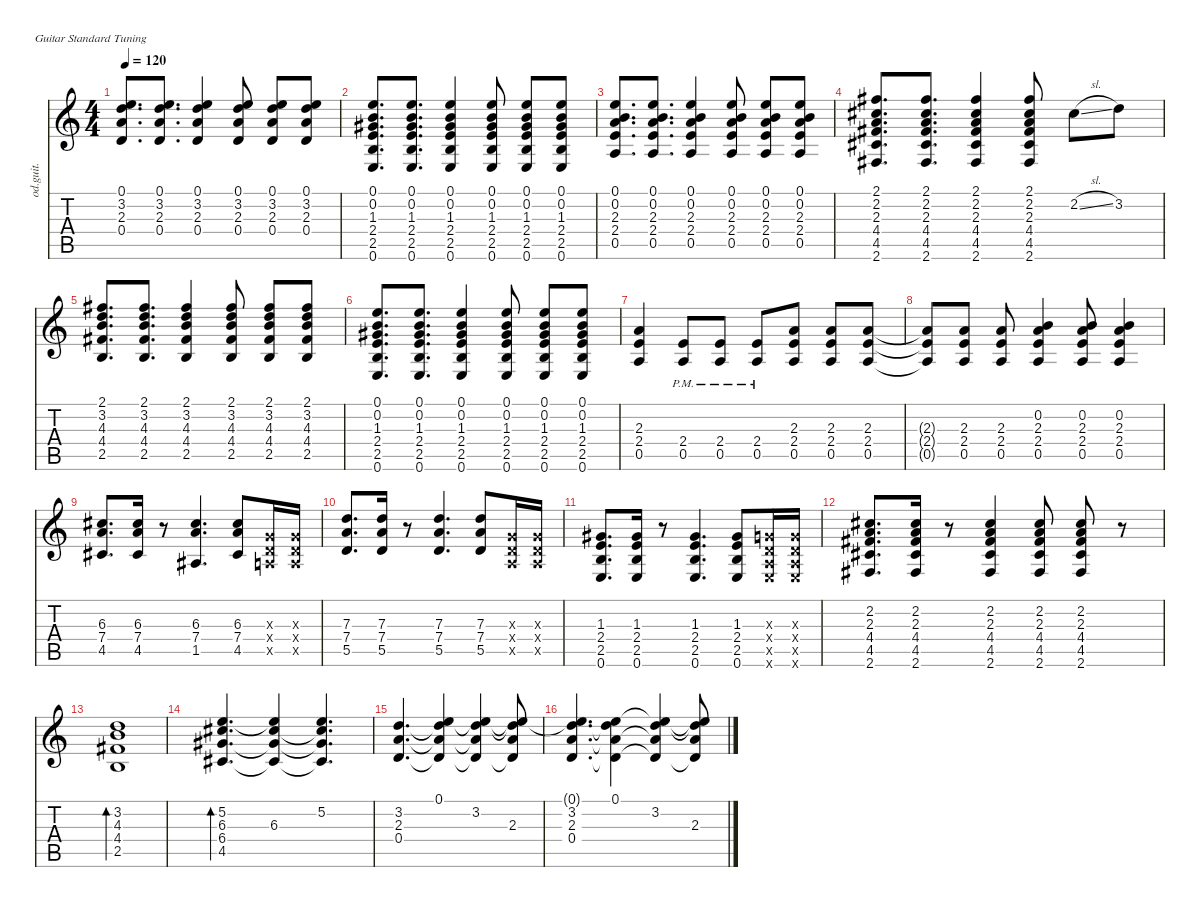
\defaultSystemsLayout 4
\hideDynamics
\bracketExtendMode nobrackets
\track ("Overdriven Guitar 2" "od.guit.") {instrument overdrivenguitar}
\staff {score tabs}
\tuning (E4 B3 G3 D3 A2 E2)
\ts (4 4)
\tempo 120
\clef g2
\ks c
(0.1 3.2 2.3 0.4).8{d dy mf beam Up} (0.1 3.2 2.3 0.4).8{d beam Up} (0.1 3.2 2.3 0.4).4{beam Up} (0.1 3.2 2.3 0.4).8{beam Up} (0.1 3.2 2.3 0.4).8{beam Up} (0.1 3.2 2.3 0.4).8{beam Up} |
(0.1 0.2 1.3{acc #} 2.4 2.5 0.6).8{d beam Up} (0.1 0.2 1.3{acc #} 2.4 2.5 0.6).8{d beam Up} (0.1 0.2 1.3{acc #} 2.4 2.5 0.6).4{beam Up} (0.1 0.2 1.3{acc #} 2.4 2.5 0.6).8{beam Up} (0.1 0.2 1.3{acc #} 2.4 2.5 0.6).8{beam Up} (0.1 0.2 1.3{acc #} 2.4 2.5 0.6).8{beam Up} |
(0.1 0.2 2.3 2.4 0.5).8{d beam Up} (0.1 0.2 2.3 2.4 0.5).8{d beam Up} (0.1 0.2 2.3 2.4 0.5).4{beam Up} (0.1 0.2 2.3 2.4 0.5).8{beam Up} (0.1 0.2 2.3 2.4 0.5).8{beam Up} (0.1 0.2 2.3 2.4 0.5).8{beam Up} |
(2.1{acc #} 2.2{acc #} 2.3 4.4{acc #} 4.5{acc #} 2.6{acc #}).8{d beam Up} (2.1{acc #} 2.2{acc #} 2.3 4.4{acc #} 4.5{acc #} 2.6{acc #}).8{d beam Up} (2.1{acc #} 2.2{acc #} 2.3 4.4{acc #} 4.5{acc #} 2.6{acc #}).4{beam Up} (2.1{acc #} 2.2{acc #} 2.3 4.4{acc #} 4.5{acc #} 2.6{acc #}).8{beam Up} 2.2{sl acc #}.8{beam Down} 3.2.8{beam Down} |
(2.1{acc #} 3.2 4.3 4.4{acc #} 2.5).8{d beam Up} (2.1{acc #} 3.2 4.3 4.4{acc #} 2.5).8{d beam Up} (2.1{acc #} 3.2 4.3 4.4{acc #} 2.5).4{beam Up} (2.1{acc #} 3.2 4.3 4.4{acc #} 2.5).8{beam Up} (2.1{acc #} 3.2 4.3 4.4{acc #} 2.5).8{beam Up} (2.1{acc #} 3.2 4.3 4.4{acc #} 2.5).8{beam Up} |
(0.1 0.2 1.3{acc #} 2.4 2.5 0.6).8{d beam Up} (0.1 0.2 1.3{acc #} 2.4 2.5 0.6).8{d beam Up} (0.1 0.2 1.3{acc #} 2.4 2.5 0.6).4{beam Up} (0.1 0.2 1.3{acc #} 2.4 2.5 0.6).8{beam Up} (0.1 0.2 1.3{acc #} 2.4 2.5 0.6).8{beam Up} (0.1 0.2 1.3{acc #} 2.4 2.5 0.6).8{beam Up} |
(2.3 2.4 0.5).4{beam Up} (2.4{pm} 0.5{pm}).8{beam Up} (2.4{pm} 0.5{pm}).8{beam Up} (2.4{pm} 0.5{pm}).8{beam Up} (2.3 2.4 0.5).8{beam Up} (2.3 2.4 0.5).8{beam Up} (2.3 2.4 0.5).8{beam Up} |
(2.3{t} 2.4{t} 0.5{t}).8{beam Up} (2.3 2.4 0.5).8{beam Up} (2.3 2.4 0.5).8{beam Up} (0.2 2.3 2.4 0.5).4{beam Up} (0.2 2.3 2.4 0.5).8{beam Up} (0.2 2.3 2.4 0.5).4{beam Up} |
(6.3{acc #} 7.4 4.5{acc #}).8{d beam Up} (6.3{acc #} 7.4 4.5{acc #}).16{beam Up} r.8{beam Down} (6.3{acc #} 7.4 1.5{acc #}).4{d beam Up} (6.3{acc #} 7.4 4.5{acc #}).8{beam Up} (0.3{x} 0.4{x} 0.5{x}).16{beam Up} (0.3{x} 0.4{x} 0.5{x}).16{beam Up} |
(7.3 7.4 5.5).8{d beam Up} (7.3 7.4 5.5).16{beam Up} r.8{beam Down} (7.3 7.4 5.5).4{d beam Up} (7.3 7.4 5.5).8{beam Up} (0.3{x} 0.4{x} 0.5{x}).16{beam Up} (0.5{x} 0.4{x} 0.3{x}).16{beam Up} |
(1.3{acc #} 2.4 2.5 0.6).8{d beam Up} (1.3{acc #} 2.4 2.5 0.6).16{beam Up} r.8{beam Down} (0.6 2.5 2.4 1.3{acc #}).4{d beam Up} (1.3{acc #} 2.4 2.5 0.6).8{beam Up} (0.6{x} 0.5{x} 0.4{x} 0.3{x}).16{beam Up} (0.3{x} 0.4{x} 0.5{x} 0.6{x}).16{beam Up} |
(2.2{acc #} 2.3 4.4{acc #} 4.5{acc #} 2.6{acc #}).8{d beam Up} (2.6{acc #} 4.5{acc #} 4.4{acc #} 2.3 2.2{acc #}).16{beam Up} r.8{beam Down} (2.2{acc #} 2.3 4.4{acc #} 4.5{acc #} 2.6{acc #}).4{beam Up} (2.2{acc #} 2.3 4.4{acc #} 4.5{acc #} 2.6{acc #}).8{beam Up} (2.2{acc #} 2.3 4.4{acc #} 4.5{acc #} 2.6{acc #}).8{beam Up} r.8{beam Down} |
(3.2 4.3 4.4{acc #} 2.5).1{bd 478 beam Up} |
(5.2 6.3{acc #} 6.4{acc #} 4.5{acc #}).4{d bd 477 beam Up} (6.3{acc #} 5.2{t} 6.4{t acc #} 4.5{t acc #}).4{beam Up} (5.2 6.3{t acc #} 6.4{t acc #} 4.5{t acc #}).4{d beam Up} |
(3.2 2.3 0.4).4{d beam Up} (0.1 3.2{t} 0.4{t} 2.3{t}).4{beam Up} (3.2 2.3{t} 0.4{t} 0.1{t}).4{beam Up} (2.3 0.1{t} 3.2{t} 0.4{t}).8{beam Up} |
(3.2 2.3 0.4 0.1{t}).4{d beam Up} (0.1 3.2{t} 2.3{t} 0.4{t}).4{beam Down} (3.2 2.3{t} 0.4{t} 0.1{t}).4{beam Up} (2.3 3.2{t} 0.1{t} 0.4{t}).8{beam Up}
